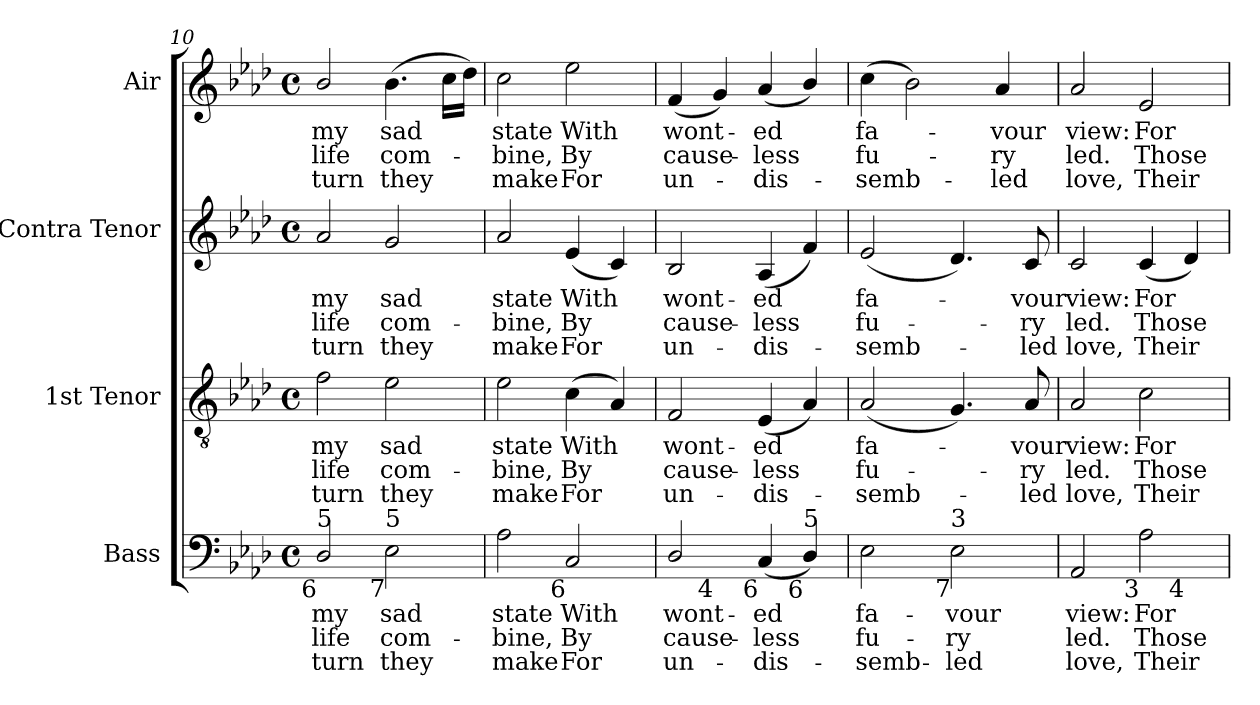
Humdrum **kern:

**kern	**text	**text	**text	**kern	**text	**text	**text	**kern	**text	**text	**text	**kern	**text	**text	**text
*part4	*part4	*part4	*part4	*part3	*part3	*part3	*part3	*part2	*part2	*part2	*part2	*part1	*part1	*part1	*part1
*staff4	*staff4	*staff4	*staff4	*staff3	*staff3	*staff3	*staff3	*staff2	*staff2	*staff2	*staff2	*staff1	*staff1	*staff1	*staff1
*I"Bass	*	*	*	*I"1st  Tenor	*	*	*	*I"Contra Tenor	*	*	*	*I"Air	*	*	*
*I'B.	*	*	*	*I'T 1.	*	*	*	*I'Ct.	*	*	*	*I'Air	*	*	*
*clefF4	*	*	*	*clefGv2	*	*	*	*clefG2	*	*	*	*clefG2	*	*	*
*	*	*	*	*ITrd7c12	*	*	*	*	*	*	*	*	*	*	*
*k[b-e-a-d-]	*	*	*	*k[b-e-a-d-]	*	*	*	*k[b-e-a-d-]	*	*	*	*k[b-e-a-d-]	*	*	*
*f:	*	*	*	*f:	*	*	*	*f:	*	*	*	*f:	*	*	*
*M4/4	*	*	*	*M4/4	*	*	*	*M4/4	*	*	*	*M4/4	*	*	*
*met(c)	*	*	*	*met(c)	*	*	*	*met(c)	*	*	*	*met(c)	*	*	*
=10	=10	=10	=10	=10	=10	=10	=10	=10	=10	=10	=10	=10	=10	=10	=10
!	!LO:LY:b:color=#000000	!LO:LY:b:color=#000000	!LO:LY:b:color=#000000	!	!	!	!	!	!	!	!	!	!	!	!
!	!	!	!	!	!LO:LY:b:color=#000000	!LO:LY:b:color=#000000	!LO:LY:b:color=#000000	!	!	!	!	!	!	!	!
!	!	!	!	!	!	!	!	!	!LO:LY:b:color=#000000	!LO:LY:b:color=#000000	!LO:LY:b:color=#000000	!	!	!	!
!LO:TX:b:rj:t=6	!	!	!	!	!	!	!	!	!	!	!	!	!	!	!
!LO:TX:t=5	!	!	!	!	!	!	!	!	!	!	!	!	!	!	!
!	!	!	!	!	!	!	!	!	!	!	!	!	!LO:LY:b:color=#000000	!LO:LY:b:color=#000000	!LO:LY:b:color=#000000
2D-i/	my	life	-turn	2Fi\	my	life	-turn	2a-i/	my	life	-turn	2b-i/	my	life	-turn
!	!LO:LY:b:color=#000000	!LO:LY:b:color=#000000	!LO:LY:b:color=#000000	!	!	!	!	!	!	!	!	!	!	!	!
!	!	!	!	!	!LO:LY:b:color=#000000	!LO:LY:b:color=#000000	!LO:LY:b:color=#000000	!	!	!	!	!	!	!	!
!	!	!	!	!	!	!	!	!	!LO:LY:b:color=#000000	!LO:LY:b:color=#000000	!LO:LY:b:color=#000000	!	!	!	!
!LO:TX:b:rj:t=7	!	!	!	!	!	!	!	!	!	!	!	!	!	!	!
!LO:TX:t=5	!	!	!	!	!	!	!	!	!	!	!	!	!	!	!
!	!	!	!	!	!	!	!	!	!	!	!	!	!LO:LY:b:color=#000000	!LO:LY:b:color=#000000	!LO:LY:b:color=#000000
2E-i\	sad	com-	they	2E-i\	sad	com-	they	2gi/	sad	com-	they	(4.b-i\	sad	com-	they
.	.	.	.	.	.	.	.	.	.	.	.	16cci\LL	.	.	.
.	.	.	.	.	.	.	.	.	.	.	.	16dd-i\JJ)	.	.	.
=11	=11	=11	=11	=11	=11	=11	=11	=11	=11	=11	=11	=11	=11	=11	=11
!	!LO:LY:b:color=#000000	!LO:LY:b:color=#000000	!LO:LY:b:color=#000000	!	!	!	!	!	!	!	!	!	!	!	!
!	!	!	!	!	!LO:LY:b:color=#000000	!LO:LY:b:color=#000000	!LO:LY:b:color=#000000	!	!	!	!	!	!	!	!
!	!	!	!	!	!	!	!	!	!LO:LY:b:color=#000000	!LO:LY:b:color=#000000	!LO:LY:b:color=#000000	!	!	!	!
!	!	!	!	!	!	!	!	!	!	!	!	!	!LO:LY:b:color=#000000	!LO:LY:b:color=#000000	!LO:LY:b:color=#000000
2A-i\	state	-bine,	make	2E-i\	state	-bine,	make	2a-i/	state	-bine,	make	2cci\	state	-bine,	make
!	!LO:LY:b:color=#000000	!LO:LY:b:color=#000000	!LO:LY:b:color=#000000	!	!	!	!	!	!	!	!	!	!	!	!
!	!	!	!	!	!LO:LY:b:color=#000000	!LO:LY:b:color=#000000	!LO:LY:b:color=#000000	!	!	!	!	!	!	!	!
!	!	!	!	!	!	!	!	!	!LO:LY:b:color=#000000	!LO:LY:b:color=#000000	!LO:LY:b:color=#000000	!	!	!	!
!LO:TX:b:rj:t=6	!	!	!	!	!	!	!	!	!	!	!	!	!	!	!
!	!	!	!	!	!	!	!	!	!	!	!	!	!LO:LY:b:color=#000000	!LO:LY:b:color=#000000	!LO:LY:b:color=#000000
2Ci/	With	By	For	(4Ci\	With	By	For	(4e-i/	With	By	For	2ee-i\	With	By	For
.	.	.	.	4AA-i/)	.	.	.	4ci/)	.	.	.	.	.	.	.
=12	=12	=12	=12	=12	=12	=12	=12	=12	=12	=12	=12	=12	=12	=12	=12
!	!LO:LY:b:color=#000000	!LO:LY:b:color=#000000	!LO:LY:b:color=#000000	!	!	!	!	!	!	!	!	!	!	!	!
!	!	!	!	!	!LO:LY:b:color=#000000	!LO:LY:b:color=#000000	!LO:LY:b:color=#000000	!	!	!	!	!	!	!	!
!	!	!	!	!	!	!	!	!	!LO:LY:b:color=#000000	!LO:LY:b:color=#000000	!LO:LY:b:color=#000000	!	!	!	!
!LO:TX:b:rj:t=6	!	!	!	!	!	!	!	!	!	!	!	!	!	!	!
!LO:TX:t=3	!	!	!	!	!	!	!	!	!	!	!	!	!	!	!
!	!	!	!	!	!	!	!	!	!	!	!	!	!LO:LY:b:color=#000000	!LO:LY:b:color=#000000	!LO:LY:b:color=#000000
*^	*	*	*	*	*	*	*	*	*	*	*	*	*	*	*
2D-i/	4ryy	wont-	cause-	un-	2FFi/	wont-	cause-	un-	2B-i/	wont-	cause-	un-	(4fi/	wont-	cause-	un-
!	!LO:TX:b:rj:t=4	!	!	!	!	!	!	!	!	!	!	!	!	!	!	!
.	2.ryy	.	.	.	.	.	.	.	.	.	.	.	4gi/)	.	.	.
!	!	!LO:LY:b:color=#000000	!LO:LY:b:color=#000000	!LO:LY:b:color=#000000	!	!	!	!	!	!	!	!	!	!	!	!
!	!	!	!	!	!	!LO:LY:b:color=#000000	!LO:LY:b:color=#000000	!LO:LY:b:color=#000000	!	!	!	!	!	!	!	!
!	!	!	!	!	!	!	!	!	!	!LO:LY:b:color=#000000	!LO:LY:b:color=#000000	!LO:LY:b:color=#000000	!	!	!	!
!LO:TX:b:rj:t=6	!	!	!	!	!	!	!	!	!	!	!	!	!	!	!	!
!	!	!	!	!	!	!	!	!	!	!	!	!	!	!LO:LY:b:color=#000000	!LO:LY:b:color=#000000	!LO:LY:b:color=#000000
(4Ci/	.	-ed	-less	-dis-	(4EE-i/	-ed	-less	-dis-	(4A-i/	-ed	-less	-dis-	(4a-i/	-ed	-less	-dis-
!LO:TX:b:rj:t=6	!	!	!	!	!	!	!	!	!	!	!	!	!	!	!	!
!LO:TX:t=5	!	!	!	!	!	!	!	!	!	!	!	!	!	!	!	!
4D-i/)	.	.	.	.	4AA-i/)	.	.	.	4fi/)	.	.	.	4b-i/)	.	.	.
*v	*v	*	*	*	*	*	*	*	*	*	*	*	*	*	*	*
=13	=13	=13	=13	=13	=13	=13	=13	=13	=13	=13	=13	=13	=13	=13	=13
*^	*	*	*	*	*	*	*	*	*	*	*	*	*	*	*
!	!	!LO:LY:b:color=#000000	!LO:LY:b:color=#000000	!LO:LY:b:color=#000000	!	!	!	!	!	!	!	!	!	!	!	!
*v	*v	*	*	*	*	*	*	*	*	*	*	*	*	*	*	*
*^	*	*	*	*	*	*	*	*	*	*	*	*	*	*	*
!	!	!	!	!	!	!LO:LY:b:color=#000000	!LO:LY:b:color=#000000	!LO:LY:b:color=#000000	!	!	!	!	!	!	!	!
*v	*v	*	*	*	*	*	*	*	*	*	*	*	*	*	*	*
*^	*	*	*	*	*	*	*	*	*	*	*	*	*	*	*
!	!	!	!	!	!	!	!	!	!	!LO:LY:b:color=#000000	!LO:LY:b:color=#000000	!LO:LY:b:color=#000000	!	!	!	!
*v	*v	*	*	*	*	*	*	*	*	*	*	*	*	*	*	*
*^	*	*	*	*	*	*	*	*	*	*	*	*	*	*	*
!LO:TX:b:rj:t=4	!	!	!	!	!	!	!	!	!	!	!	!	!	!	!	!
!	!	!	!	!	!	!	!	!	!	!	!	!	!	!LO:LY:b:color=#000000	!LO:LY:b:color=#000000	!LO:LY:b:color=#000000
*v	*v	*	*	*	*	*	*	*	*	*	*	*	*	*	*	*
2E-i\	fa-	fu-	-semb-	(2AA-i/	fa-	fu-	-semb-	(2e-i/	fa-	fu-	-semb-	(4cci\	fa-	fu-	-semb-
.	.	.	.	.	.	.	.	.	.	.	.	2b-i\)	.	.	.
!LO:TX:b:rj:t=7	!	!	!	!	!	!	!	!	!	!	!	!	!	!	!
!LO:TX:t=3	!	!	!	!	!	!	!	!	!	!	!	!	!	!	!
!	!LO:LY:b:color=#000000	!LO:LY:b:color=#000000	!LO:LY:b:color=#000000	!	!	!	!	!	!	!	!	!	!	!	!
2E-i\	-vour	-ry	-led	4.GGi/)	.	.	.	4.d-i/)	.	.	.	.	.	.	.
!	!	!	!	!	!	!	!	!	!	!	!	!	!LO:LY:b:color=#000000	!LO:LY:b:color=#000000	!LO:LY:b:color=#000000
.	.	.	.	.	.	.	.	.	.	.	.	4a-i/	-vour	-ry	-led
!	!	!	!	!	!LO:LY:b:color=#000000	!LO:LY:b:color=#000000	!LO:LY:b:color=#000000	!	!	!	!	!	!	!	!
!	!	!	!	!	!	!	!	!	!LO:LY:b:color=#000000	!LO:LY:b:color=#000000	!LO:LY:b:color=#000000	!	!	!	!
.	.	.	.	8AA-i/	-vour	-ry	-led	8ci/	-vour	-ry	-led	.	.	.	.
=14	=14	=14	=14	=14	=14	=14	=14	=14	=14	=14	=14	=14	=14	=14	=14
!	!LO:LY:b:color=#000000	!LO:LY:b:color=#000000	!LO:LY:b:color=#000000	!	!	!	!	!	!	!	!	!	!	!	!
!	!	!	!	!	!LO:LY:b:color=#000000	!LO:LY:b:color=#000000	!LO:LY:b:color=#000000	!	!	!	!	!	!	!	!
!	!	!	!	!	!	!	!	!	!LO:LY:b:color=#000000	!LO:LY:b:color=#000000	!LO:LY:b:color=#000000	!	!	!	!
!	!	!	!	!	!	!	!	!	!	!	!	!	!LO:LY:b:color=#000000	!LO:LY:b:color=#000000	!LO:LY:b:color=#000000
*^	*	*	*	*	*	*	*	*	*	*	*	*	*	*	*
2AA-i/	2.ryy	view:	led.	love,	2AA-i/	view:	led.	love,	2ci/	view:	led.	love,	2a-i/	view:	led.	love,
!	!	!LO:LY:b:color=#000000	!LO:LY:b:color=#000000	!LO:LY:b:color=#000000	!	!	!	!	!	!	!	!	!	!	!	!
!	!	!	!	!	!	!LO:LY:b:color=#000000	!LO:LY:b:color=#000000	!LO:LY:b:color=#000000	!	!	!	!	!	!	!	!
!	!	!	!	!	!	!	!	!	!	!LO:LY:b:color=#000000	!LO:LY:b:color=#000000	!LO:LY:b:color=#000000	!	!	!	!
!LO:TX:b:rj:t=3	!	!	!	!	!	!	!	!	!	!	!	!	!	!	!	!
!	!	!	!	!	!	!	!	!	!	!	!	!	!	!LO:LY:b:color=#000000	!LO:LY:b:color=#000000	!LO:LY:b:color=#000000
2A-i\	.	For	Those	Their	2Ci\	For	Those	Their	(4ci/	For	Those	Their	2e-i/	For	Those	Their
!	!LO:TX:b:rj:t=4	!	!	!	!	!	!	!	!	!	!	!	!	!	!	!
.	4ryy	.	.	.	.	.	.	.	4d-i/)	.	.	.	.	.	.	.
*v	*v	*	*	*	*	*	*	*	*	*	*	*	*	*	*	*
=	=	=	=	=	=	=	=	=	=	=	=	=	=	=	=
*-	*-	*-	*-	*-	*-	*-	*-	*-	*-	*-	*-	*-	*-	*-	*-
